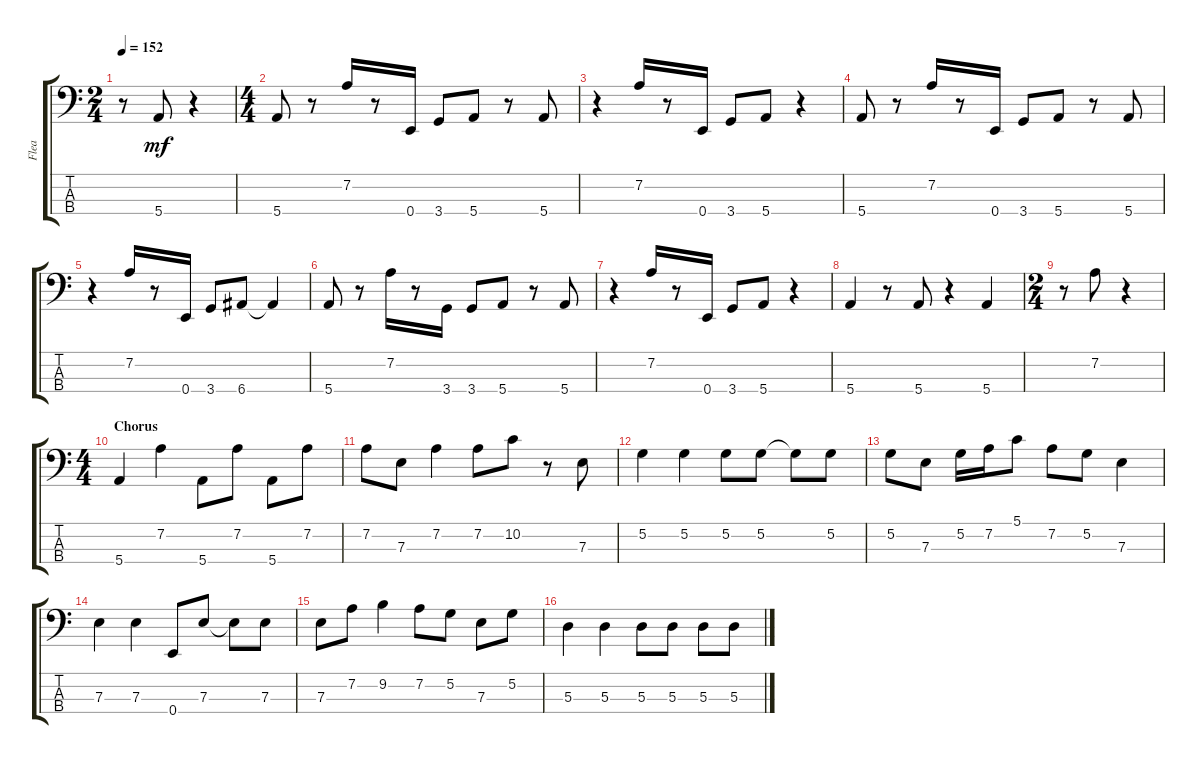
\track ("Flea" "Flea") {instrument electricbassfinger}
\staff {score tabs}
\tuning (G2 D2 A1 E1) {hide}
\ts (2 4)
\tempo 152
\clef f4
\ks c
r.8{dy mf} 5.4.8 r.4 |
\ts (4 4)
5.4.8 r.8 7.2.16 r.8 0.4.16 3.4.8 5.4.8 r.8 5.4.8 |
r.4 7.2.16 r.8 0.4.16 3.4.8 5.4.8 r.4 |
5.4.8 r.8 7.2.16 r.8 0.4.16 3.4.8 5.4.8 r.8 5.4.8 |
r.4 7.2.16 r.8 0.4.16 3.4.8 6.4.8 6.4{t}.4 |
5.4.8 r.8 7.2.16 r.8 3.4.16 3.4.8 5.4.8 r.8 5.4.8 |
r.4 7.2.16 r.8 0.4.16 3.4.8 5.4.8 r.4 |
5.4.4 r.8 5.4.8 r.4 5.4.4 |
\ts (2 4)
r.8 7.2.8 r.4 |
\ts (4 4)
\section ("" "Chorus")
5.4.4 7.2.4 5.4.8 7.2.8 5.4.8 7.2.8 |
7.2.8 7.3.8 7.2.4 7.2.8 10.2.8 r.8 7.3.8 |
5.2.4 5.2.4 5.2.8 5.2.8 5.2{t}.8 5.2.8 |
5.2.8 7.3.8 5.2.16 7.2.16 5.1.8 7.2.8 5.2.8 7.3.4 |
7.3.4 7.3.4 0.4.8 7.3.8 7.3{t}.8 7.3.8 |
7.3.8 7.2.8 9.2.4 7.2.8 5.2.8 7.3.8 5.2.8 |
5.3.4 5.3.4 5.3.8 5.3.8 5.3.8 5.3.8
